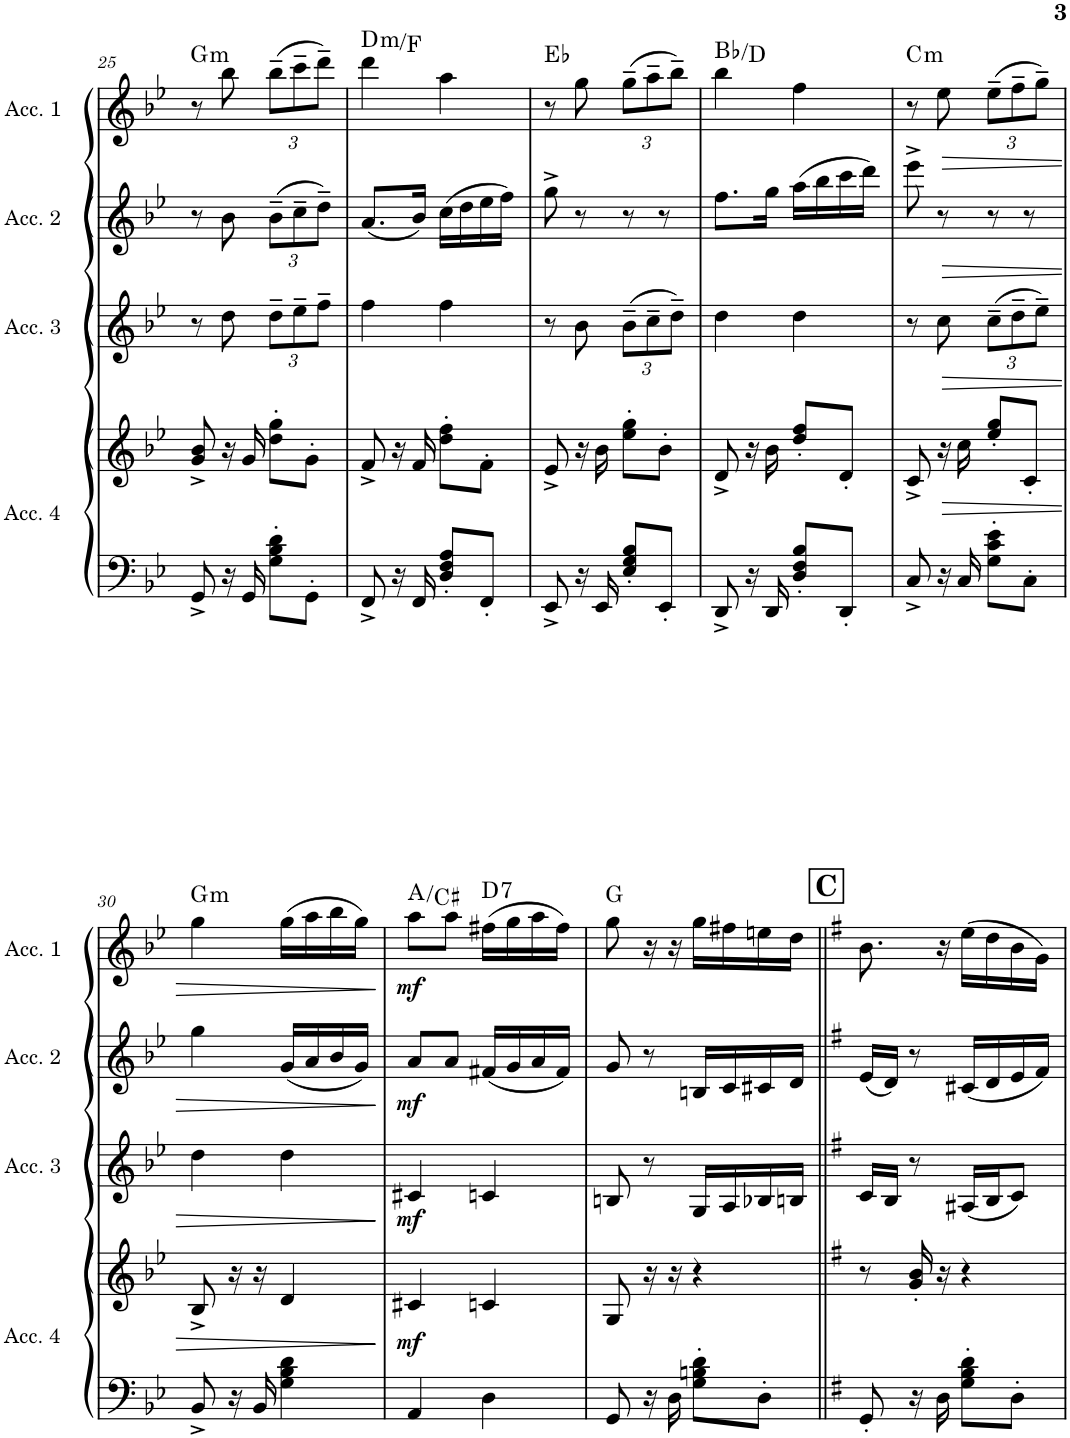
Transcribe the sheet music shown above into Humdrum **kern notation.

**kern	**kern	**dynam	**kern	**dynam	**kern	**dynam	**kern	**dynam	**harte
*part4	*part4	*part4	*part3	*part3	*part2	*part2	*part1	*part1	*part1
*staff5	*staff4	*staff4/5	*staff3	*staff3	*staff2	*staff2	*staff1	*staff1	*
*I"Accordion 4	*	*	*I"Accordion 3	*	*I"Accordion 2	*	*I"Accordion 1	*	*
*I'Acc. 4	*	*	*I'Acc. 3	*	*I'Acc. 2	*	*I'Acc. 1	*	*
!!LO:PB:g=z
*clefF4	*clefG2	*	*clefG2	*	*clefG2	*	*clefG2	*	*
*k[b-e-]	*k[b-e-]	*	*k[b-e-]	*	*k[b-e-]	*	*k[b-e-]	*	*
*M2/4	*M2/4	*	*M2/4	*	*M2/4	*	*M2/4	*	*
=25	=25	=25	=25	=25	=25	=25	=25	=25	=25
!	!	!	!	!	!	!	!	!	!LO:H:kt=m
8GG^/	8g/^ 8b-/^	.	8r	.	8r	.	8r	.	G:min
16r	16r	.	8dd\	.	8b-\	.	8bb-\	.	.
16GG/	16g/	.	.	.	.	.	.	.	.
*	*	*	*Xbrackettup	*	*Xbrackettup	*	*Xbrackettup	*	*
8G\' 8B-\' 8d\'L	8dd\' 8gg\'L	.	12dd~\L	.	(12b-~\L	.	(12bb-~\L	.	.
.	.	.	12ee-~\	.	12cc~\	.	12ccc~\	.	.
8GG'\J	8g'\J	.	.	.	.	.	.	.	.
.	.	.	12ff~\J	.	12dd~\J)	.	12ddd~\J)	.	.
=26	=26	=26	=26	=26	=26	=26	=26	=26	=26
!	!	!	!	!	!	!	!	!	!LO:H:kt=m
8FF^/	8f^/	.	4ff\	.	(8.a/L	.	4ddd\	.	D:min/b3
16r	16r	.	.	.	.	.	.	.	.
16FF/	16f/	.	.	.	16b-/Jk)	.	.	.	.
8D/' 8F/' 8A/'L	8dd\' 8ff\'L	.	4ff\	.	(16cc\LL	.	4aa\	.	.
.	.	.	.	.	16dd\	.	.	.	.
8FF'/J	8f'\J	.	.	.	16ee-\	.	.	.	.
.	.	.	.	.	16ff\JJ)	.	.	.	.
=27	=27	=27	=27	=27	=27	=27	=27	=27	=27
8EE-^/	8e-^/	.	8r	.	8gg^\	.	8r	.	Eb:maj
16r	16r	.	8b-\	.	8r	.	8gg\	.	.
16EE-/	16b-\	.	.	.	.	.	.	.	.
8E-/' 8G/' 8B-/'L	8ee-\' 8gg\'L	.	(12b-~\L	.	8r	.	(12gg~\L	.	.
.	.	.	12cc~\	.	.	.	12aa~\	.	.
8EE-'/J	8b-'\J	.	.	.	8r	.	.	.	.
.	.	.	12dd~\J)	.	.	.	12bb-~\J)	.	.
=28	=28	=28	=28	=28	=28	=28	=28	=28	=28
8DD^/	8d^/	.	4dd\	.	8.ff\L	.	4bb-\	.	Bb:maj/3
16r	16r	.	.	.	.	.	.	.	.
16DD/	16b-\	.	.	.	16gg\Jk	.	.	.	.
8D/' 8F/' 8B-/'L	8dd/' 8ff/'L	.	4dd\	.	(16aa\LL	.	4ff\	.	.
.	.	.	.	.	16bb-\	.	.	.	.
8DD'/J	8d'/J	.	.	.	16ccc\	.	.	.	.
.	.	.	.	.	16ddd\JJ)	.	.	.	.
=29	=29	=29	=29	=29	=29	=29	=29	=29	=29
!	!	!	!	!	!	!	!	!	!LO:H:kt=m
8C^/	8c^/	.	8r	.	8eee-^\	.	8r	.	C:min
!	!	!LO:HP:b	!	!LO:HP:b	!	!LO:HP:b	!	!LO:HP:b	!
16r	16r	>	8cc\	>	8r	>	8ee-\	>	.
16C/	16cc\	.	.	.	.	.	.	.	.
8G\' 8c\' 8e-\'L	8ee-/' 8gg/'L	.	(12cc~\L	.	8r	.	(12ee-~\L	.	.
.	.	.	12dd~\	.	.	.	12ff~\	.	.
8C'\J	8c'/J	.	.	.	8r	.	.	.	.
.	.	.	12ee-~\J)	.	.	.	12gg~\J)	.	.
!!LO:LB:g=z
=30	=30	=30	=30	=30	=30	=30	=30	=30	=30
!	!	!	!	!	!	!	!	!	!LO:H:kt=m
8BB-^/	8B-^/	.	4dd\	.	4gg\	.	4gg\	.	G:min
16r	16r	.	.	.	.	.	.	.	.
16BB-/	16r	.	.	.	.	.	.	.	.
4G\ 4B-\ 4d\	4d/	.	4dd\	.	(16g/LL	.	(16gg\LL	.	.
.	.	.	.	.	16a/	.	16aa\	.	.
.	.	.	.	.	16b-/	.	16bb-\	.	.
.	.	.	.	.	16g/JJ)	.	16gg\JJ)	.	.
.	.	]	.	]	.	]	.	]	.
=31	=31	=31	=31	=31	=31	=31	=31	=31	=31
!	!	!LO:DY:b	!	!LO:DY:b	!	!LO:DY:b	!	!LO:DY:b	!
4AA/	4c#X/	mf	4c#X/	mf	8a/L	mf	8aa\L	mf	A:maj/3
.	.	.	.	.	8a/J	.	8aa\J	.	.
!	!	!	!	!	!	!	!	!	!LO:H:kt=7
4D\	4cn/	.	4cn/	.	(16f#X/LL	.	(16ff#X\LL	.	D:7
.	.	.	.	.	16g/	.	16gg\	.	.
.	.	.	.	.	16a/	.	16aa\	.	.
.	.	.	.	.	16f#/JJ)	.	16ff#\JJ)	.	.
=32	=32	=32	=32	=32	=32	=32	=32	=32	=32
8GG/	8G/	.	8Bn/	.	8g/	.	8gg\	.	G:maj
16r	16r	.	8r	.	8r	.	16r	.	.
16D\	16r	.	.	.	.	.	16r	.	.
8G\' 8Bn\' 8d\'L	4r	.	16G/LL	.	16Bn/LL	.	16gg\LL	.	.
.	.	.	16A/	.	16c/	.	16ff#X\	.	.
8D'\J	.	.	16B-X/	.	16c#X/	.	16een\	.	.
.	.	.	16Bn/JJ	.	16d/JJ	.	16dd\JJ	.	.
!!LO:REH:place=s1:a:B:cj:fs=14:t=C
=33||	=33||	=33||	=33||	=33||	=33||	=33||	=33||	=33||	=33||
*k[f#]	*k[f#]	*	*k[f#]	*	*k[f#]	*	*k[f#]	*	*
8GG'/	8r	.	16c/LL	.	(16e/LL	.	8.b\	.	.
.	.	.	16B/JJ	.	16d/JJ)	.	.	.	.
16r	16g/' 16b/'	.	8r	.	8r	.	.	.	.
16D\	16r	.	.	.	.	.	16r	.	.
8G\' 8B\' 8d\'L	4r	.	(16A#X/LL	.	(16c#X/LL	.	(16ee\LL	.	.
.	.	.	16B/J	.	16d/	.	16dd\	.	.
8D'\J	.	.	8c/J)	.	16e/	.	16b\	.	.
.	.	.	.	.	16f#/JJ)	.	16g\JJ)	.	.
=	=	=	=	=	=	=	=	=	=
*-	*-	*-	*-	*-	*-	*-	*-	*-	*-
